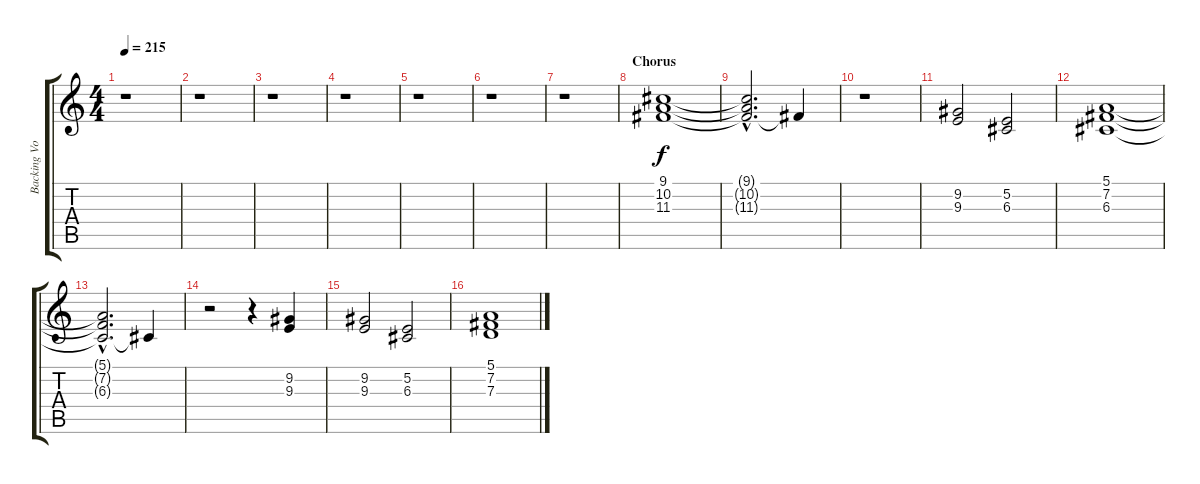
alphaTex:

\track ("Backing Vocals" "Backing Vo") {instrument choiraahs}
\staff {score tabs}
\tuning (E4 B3 G3 D3 A2 E2) {hide}
\ts (4 4)
\tempo 215
\clef g2
\ks c
r.1{dy f} |
r.1 |
r.1 |
r.1 |
r.1 |
r.1 |
r.1 |
\section ("" "Chorus")
(9.1 10.2 11.3).1 |
(9.1{hac t} 10.2{hac t} 11.3{hac t}).2{d} 11.3{t}.4 |
r.1 |
(9.2 9.3).2 (5.2 6.3).2 |
(5.1 7.2 6.3).1 |
(5.1{hac t} 7.2{hac t} 6.3{hac t}).2{d} 6.3{t}.4 |
r.2 r.4 (9.2 9.3).4 |
(9.2 9.3).2 (5.2 6.3).2 |
(5.1 7.2 7.3).1
